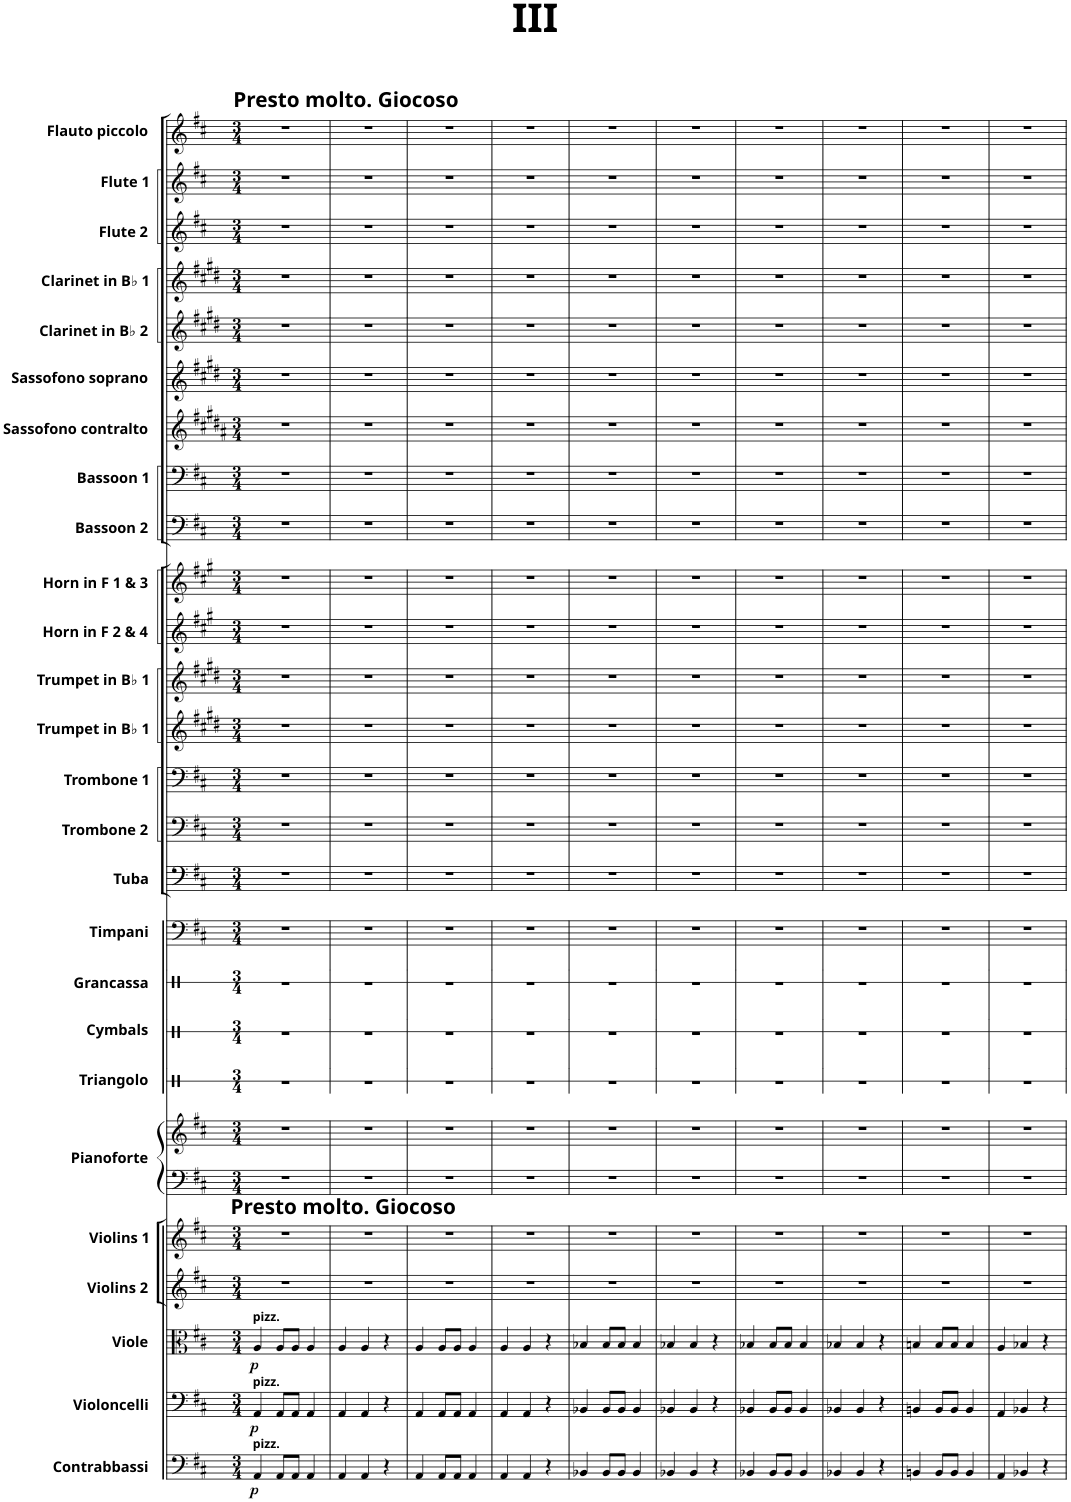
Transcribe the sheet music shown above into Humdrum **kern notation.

**kern	**dynam	**kern	**dynam	**kern	**dynam	**kern	**kern	**kern	**kern	**kern	**kern	**kern	**kern	**kern	**kern	**kern	**kern	**kern	**kern	**kern	**kern	**kern	**kern	**kern	**kern	**kern	**kern	**kern	**kern
*part26	*part26	*part25	*part25	*part24	*part24	*part23	*part22	*part21	*part21	*part20	*part19	*part18	*part17	*part16	*part15	*part14	*part13	*part12	*part11	*part10	*part9	*part8	*part7	*part6	*part5	*part4	*part3	*part2	*part1
*staff27	*staff27	*staff26	*staff26	*staff25	*staff25	*staff24	*staff23	*staff22	*staff21	*staff20	*staff19	*staff18	*staff17	*staff16	*staff15	*staff14	*staff13	*staff12	*staff11	*staff10	*staff9	*staff8	*staff7	*staff6	*staff5	*staff4	*staff3	*staff2	*staff1
*I"Contrabbassi	*	*I"Violoncelli	*	*I"Viole	*	*I"Violins 2	*I"Violins 1	*I"Pianoforte	*	*I"Triangolo	*I"Cymbals	*I"Grancassa	*I"Timpani	*I"Tuba	*I"Trombone 2	*I"Trombone 1	*I"Trumpet in Bb 1	*I"Trumpet in Bb 1	*I"Horn in F 2 &amp; 4	*I"Horn in F 1 &amp; 3	*I"Bassoon 2	*I"Bassoon 1	*I"Sassofono contralto	*I"Sassofono soprano	*I"Clarinet in Bb 2	*I"Clarinet in Bb 1	*I"Flute 2	*I"Flute 1	*I"Flauto piccolo
*I'Cb.	*	*I'Vc.	*	*I'Vle	*	*I'Vlns. 2	*I'Vlns. 1	*I'Pfte	*	*I'Trgl.	*	*I'Gr. c.	*I'Timp.	*I'Tba	*	*	*	*I'Tr. I	*I'Hn. in F 2 4	*I'Hn. in F 1 3	*	*	*	*	*I'Cl. II	*I'Cl. I	*	*	*I'Fl. picc.
*	*	*	*	*	*	*	*	*	*	*stria1	*stria1	*stria1	*	*	*	*	*	*	*	*	*	*	*	*	*	*	*	*	*
*clefF4	*	*clefF4	*	*clefC3	*	*clefG2	*clefG2	*clefF4	*clefG2	*clefX	*clefX	*clefX	*clefF4	*clefF4	*clefF4	*clefF4	*clefG2	*clefG2	*clefG2	*clefG2	*clefF4	*clefF4	*clefG2	*clefG2	*clefG2	*clefG2	*clefG2	*clefG2	*clefG2
*Trd7c12	*	*	*	*	*	*	*	*	*	*	*	*	*	*	*	*	*Trd1c2	*Trd1c2	*Trd4c7	*Trd4c7	*	*	*Trd5c9	*Trd1c2	*Trd1c2	*Trd1c2	*	*	*Trd-7c-12
*k[f#c#]	*	*k[f#c#]	*	*k[f#c#]	*	*k[f#c#]	*k[f#c#]	*k[f#c#]	*k[f#c#]	*k[]	*k[]	*k[]	*k[f#c#]	*k[f#c#]	*k[f#c#]	*k[f#c#]	*k[f#c#g#d#]	*k[f#c#g#d#]	*k[f#c#g#]	*k[f#c#g#]	*k[f#c#]	*k[f#c#]	*k[f#c#g#d#a#]	*k[f#c#g#d#]	*k[f#c#g#d#]	*k[f#c#g#d#]	*k[f#c#]	*k[f#c#]	*k[f#c#]
*M3/4	*	*M3/4	*	*M3/4	*	*M3/4	*M3/4	*M3/4	*M3/4	*M3/4	*M3/4	*M3/4	*M3/4	*M3/4	*M3/4	*M3/4	*M3/4	*M3/4	*M3/4	*M3/4	*M3/4	*M3/4	*M3/4	*M3/4	*M3/4	*M3/4	*M3/4	*M3/4	*M3/4
=1	=1	=1	=1	=1	=1	=1	=1	=1	=1	=1	=1	=1	=1	=1	=1	=1	=1	=1	=1	=1	=1	=1	=1	=1	=1	=1	=1	=1	=1
!	!	!	!	!	!	!	!	!	!	!	!	!	!	!	!	!	!	!	!	!	!	!	!	!	!	!	!	!	!LO:TX:a:B:t=Presto molto. Giocoso
!	!	!	!	!	!	!	!LO:TX:a:B:t=Presto molto. Giocoso	!	!	!	!	!	!	!	!	!	!	!	!	!	!	!	!	!	!	!	!	!	!
!	!	!	!	!LO:TX:a:B:t=pizz.	!	!	!	!	!	!	!	!	!	!	!	!	!	!	!	!	!	!	!	!	!	!	!	!	!
!	!	!LO:TX:a:B:t=pizz.	!	!	!	!	!	!	!	!	!	!	!	!	!	!	!	!	!	!	!	!	!	!	!	!	!	!	!
!LO:TX:a:B:t=pizz.	!	!	!	!	!	!	!	!	!	!	!	!	!	!	!	!	!	!	!	!	!	!	!	!	!	!	!	!	!
!	!LO:DY:b	!	!LO:DY:b	!	!LO:DY:b	!	!	!	!	!	!	!	!	!	!	!	!	!	!	!	!	!	!	!	!	!	!	!	!
4AA/	p	4AA/	p	4A/	p	2.r	2.r	2.r	2.r	2.r	2.r	2.r	2.r	2.r	2.r	2.r	2.r	2.r	2.r	2.r	2.r	2.r	2.r	2.r	2.r	2.r	2.r	2.r	2.r
8AA/L	.	8AA/L	.	8A/L	.	.	.	.	.	.	.	.	.	.	.	.	.	.	.	.	.	.	.	.	.	.	.	.	.
8AA/J	.	8AA/J	.	8A/J	.	.	.	.	.	.	.	.	.	.	.	.	.	.	.	.	.	.	.	.	.	.	.	.	.
4AA/	.	4AA/	.	4A/	.	.	.	.	.	.	.	.	.	.	.	.	.	.	.	.	.	.	.	.	.	.	.	.	.
=2	=2	=2	=2	=2	=2	=2	=2	=2	=2	=2	=2	=2	=2	=2	=2	=2	=2	=2	=2	=2	=2	=2	=2	=2	=2	=2	=2	=2	=2
4AA/	.	4AA/	.	4A/	.	2.r	2.r	2.r	2.r	2.r	2.r	2.r	2.r	2.r	2.r	2.r	2.r	2.r	2.r	2.r	2.r	2.r	2.r	2.r	2.r	2.r	2.r	2.r	2.r
4AA/	.	4AA/	.	4A/	.	.	.	.	.	.	.	.	.	.	.	.	.	.	.	.	.	.	.	.	.	.	.	.	.
4r	.	4r	.	4r	.	.	.	.	.	.	.	.	.	.	.	.	.	.	.	.	.	.	.	.	.	.	.	.	.
=3	=3	=3	=3	=3	=3	=3	=3	=3	=3	=3	=3	=3	=3	=3	=3	=3	=3	=3	=3	=3	=3	=3	=3	=3	=3	=3	=3	=3	=3
4AA/	.	4AA/	.	4A/	.	2.r	2.r	2.r	2.r	2.r	2.r	2.r	2.r	2.r	2.r	2.r	2.r	2.r	2.r	2.r	2.r	2.r	2.r	2.r	2.r	2.r	2.r	2.r	2.r
8AA/L	.	8AA/L	.	8A/L	.	.	.	.	.	.	.	.	.	.	.	.	.	.	.	.	.	.	.	.	.	.	.	.	.
8AA/J	.	8AA/J	.	8A/J	.	.	.	.	.	.	.	.	.	.	.	.	.	.	.	.	.	.	.	.	.	.	.	.	.
4AA/	.	4AA/	.	4A/	.	.	.	.	.	.	.	.	.	.	.	.	.	.	.	.	.	.	.	.	.	.	.	.	.
=4	=4	=4	=4	=4	=4	=4	=4	=4	=4	=4	=4	=4	=4	=4	=4	=4	=4	=4	=4	=4	=4	=4	=4	=4	=4	=4	=4	=4	=4
4AA/	.	4AA/	.	4A/	.	2.r	2.r	2.r	2.r	2.r	2.r	2.r	2.r	2.r	2.r	2.r	2.r	2.r	2.r	2.r	2.r	2.r	2.r	2.r	2.r	2.r	2.r	2.r	2.r
4AA/	.	4AA/	.	4A/	.	.	.	.	.	.	.	.	.	.	.	.	.	.	.	.	.	.	.	.	.	.	.	.	.
4r	.	4r	.	4r	.	.	.	.	.	.	.	.	.	.	.	.	.	.	.	.	.	.	.	.	.	.	.	.	.
=5	=5	=5	=5	=5	=5	=5	=5	=5	=5	=5	=5	=5	=5	=5	=5	=5	=5	=5	=5	=5	=5	=5	=5	=5	=5	=5	=5	=5	=5
4BB-X/	.	4BB-X/	.	4B-X/	.	2.r	2.r	2.r	2.r	2.r	2.r	2.r	2.r	2.r	2.r	2.r	2.r	2.r	2.r	2.r	2.r	2.r	2.r	2.r	2.r	2.r	2.r	2.r	2.r
8BB-/L	.	8BB-/L	.	8B-/L	.	.	.	.	.	.	.	.	.	.	.	.	.	.	.	.	.	.	.	.	.	.	.	.	.
8BB-/J	.	8BB-/J	.	8B-/J	.	.	.	.	.	.	.	.	.	.	.	.	.	.	.	.	.	.	.	.	.	.	.	.	.
4BB-/	.	4BB-/	.	4B-/	.	.	.	.	.	.	.	.	.	.	.	.	.	.	.	.	.	.	.	.	.	.	.	.	.
=6	=6	=6	=6	=6	=6	=6	=6	=6	=6	=6	=6	=6	=6	=6	=6	=6	=6	=6	=6	=6	=6	=6	=6	=6	=6	=6	=6	=6	=6
4BB-X/	.	4BB-X/	.	4B-X/	.	2.r	2.r	2.r	2.r	2.r	2.r	2.r	2.r	2.r	2.r	2.r	2.r	2.r	2.r	2.r	2.r	2.r	2.r	2.r	2.r	2.r	2.r	2.r	2.r
4BB-/	.	4BB-/	.	4B-/	.	.	.	.	.	.	.	.	.	.	.	.	.	.	.	.	.	.	.	.	.	.	.	.	.
4r	.	4r	.	4r	.	.	.	.	.	.	.	.	.	.	.	.	.	.	.	.	.	.	.	.	.	.	.	.	.
=7	=7	=7	=7	=7	=7	=7	=7	=7	=7	=7	=7	=7	=7	=7	=7	=7	=7	=7	=7	=7	=7	=7	=7	=7	=7	=7	=7	=7	=7
4BB-X/	.	4BB-X/	.	4B-X/	.	2.r	2.r	2.r	2.r	2.r	2.r	2.r	2.r	2.r	2.r	2.r	2.r	2.r	2.r	2.r	2.r	2.r	2.r	2.r	2.r	2.r	2.r	2.r	2.r
8BB-/L	.	8BB-/L	.	8B-/L	.	.	.	.	.	.	.	.	.	.	.	.	.	.	.	.	.	.	.	.	.	.	.	.	.
8BB-/J	.	8BB-/J	.	8B-/J	.	.	.	.	.	.	.	.	.	.	.	.	.	.	.	.	.	.	.	.	.	.	.	.	.
4BB-/	.	4BB-/	.	4B-/	.	.	.	.	.	.	.	.	.	.	.	.	.	.	.	.	.	.	.	.	.	.	.	.	.
=8	=8	=8	=8	=8	=8	=8	=8	=8	=8	=8	=8	=8	=8	=8	=8	=8	=8	=8	=8	=8	=8	=8	=8	=8	=8	=8	=8	=8	=8
4BB-X/	.	4BB-X/	.	4B-X/	.	2.r	2.r	2.r	2.r	2.r	2.r	2.r	2.r	2.r	2.r	2.r	2.r	2.r	2.r	2.r	2.r	2.r	2.r	2.r	2.r	2.r	2.r	2.r	2.r
4BB-/	.	4BB-/	.	4B-/	.	.	.	.	.	.	.	.	.	.	.	.	.	.	.	.	.	.	.	.	.	.	.	.	.
4r	.	4r	.	4r	.	.	.	.	.	.	.	.	.	.	.	.	.	.	.	.	.	.	.	.	.	.	.	.	.
=9	=9	=9	=9	=9	=9	=9	=9	=9	=9	=9	=9	=9	=9	=9	=9	=9	=9	=9	=9	=9	=9	=9	=9	=9	=9	=9	=9	=9	=9
4BBn/	.	4BBn/	.	4Bn/	.	2.r	2.r	2.r	2.r	2.r	2.r	2.r	2.r	2.r	2.r	2.r	2.r	2.r	2.r	2.r	2.r	2.r	2.r	2.r	2.r	2.r	2.r	2.r	2.r
8BB/L	.	8BB/L	.	8B/L	.	.	.	.	.	.	.	.	.	.	.	.	.	.	.	.	.	.	.	.	.	.	.	.	.
8BB/J	.	8BB/J	.	8B/J	.	.	.	.	.	.	.	.	.	.	.	.	.	.	.	.	.	.	.	.	.	.	.	.	.
4BB/	.	4BB/	.	4B/	.	.	.	.	.	.	.	.	.	.	.	.	.	.	.	.	.	.	.	.	.	.	.	.	.
=10	=10	=10	=10	=10	=10	=10	=10	=10	=10	=10	=10	=10	=10	=10	=10	=10	=10	=10	=10	=10	=10	=10	=10	=10	=10	=10	=10	=10	=10
4AA/	.	4AA/	.	4A/	.	2.r	2.r	2.r	2.r	2.r	2.r	2.r	2.r	2.r	2.r	2.r	2.r	2.r	2.r	2.r	2.r	2.r	2.r	2.r	2.r	2.r	2.r	2.r	2.r
4BB-X/	.	4BB-X/	.	4B-X/	.	.	.	.	.	.	.	.	.	.	.	.	.	.	.	.	.	.	.	.	.	.	.	.	.
4r	.	4r	.	4r	.	.	.	.	.	.	.	.	.	.	.	.	.	.	.	.	.	.	.	.	.	.	.	.	.
=	=	=	=	=	=	=	=	=	=	=	=	=	=	=	=	=	=	=	=	=	=	=	=	=	=	=	=	=	=
*-	*-	*-	*-	*-	*-	*-	*-	*-	*-	*-	*-	*-	*-	*-	*-	*-	*-	*-	*-	*-	*-	*-	*-	*-	*-	*-	*-	*-	*-
